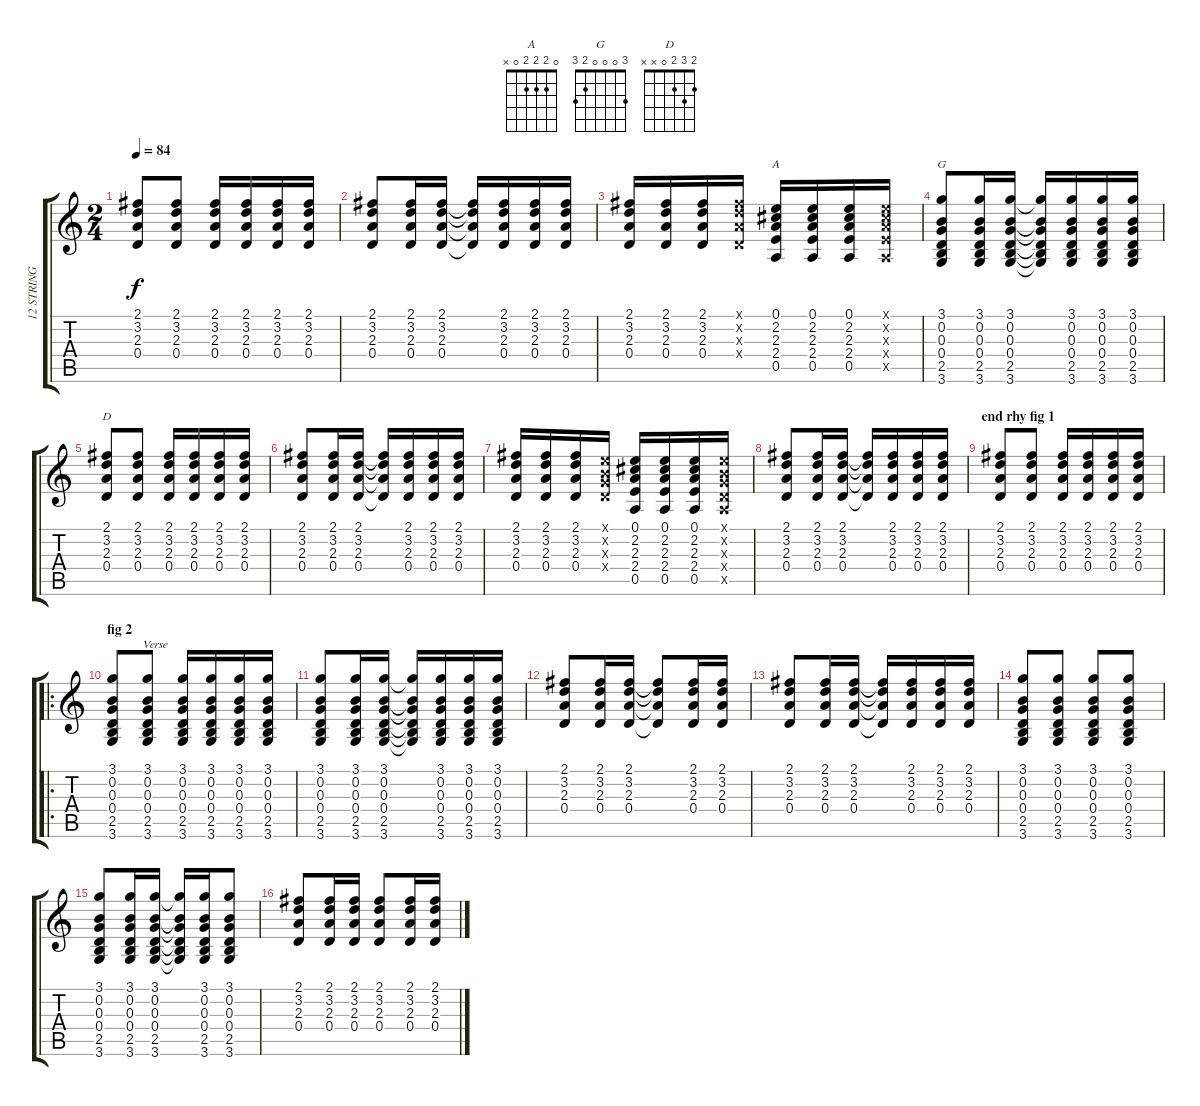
\track ("12 STRING" "12 STRING") {instrument acousticguitarsteel}
\staff {score tabs}
\tuning (E4 B3 G3 D3 A2 E2) {hide}
\chord ("A" 0 2 2 2 0 x)
\chord ("G" 3 0 0 0 2 3)
\chord ("D" 2 3 2 0 x x)
\ts (2 4)
\tempo 84
\clef g2
\ks c
(2.1 3.2 2.3 0.4).8{dy f} (2.1 3.2 2.3 0.4).8 (2.1 3.2 2.3 0.4).16 (2.1 3.2 2.3 0.4).16 (2.1 3.2 2.3 0.4).16 (2.1 3.2 2.3 0.4).16 |
(2.1 3.2 2.3 0.4).8 (2.1 3.2 2.3 0.4).16 (2.1 3.2 2.3 0.4).16 (2.1{t} 3.2{t} 2.3{t} 0.4{t}).16 (2.1 3.2 2.3 0.4).16 (2.1 3.2 2.3 0.4).16 (2.1 3.2 2.3 0.4).16 |
(2.1 3.2 2.3 0.4).16 (2.1 3.2 2.3 0.4).16 (2.1 3.2 2.3 0.4).16 (2.1{x} 3.2{x} 2.3{x} 0.4{x}).16 (0.1 2.2 2.3 2.4 0.5).16{ch "A"} (0.1 2.2 2.3 2.4 0.5).16 (0.1 2.2 2.3 2.4 0.5).16 (0.1{x} 2.2{x} 2.3{x} 2.4{x} 0.5{x}).16 |
(3.1 0.2 0.3 0.4 2.5 3.6).8{ch "G"} (3.1 0.2 0.3 0.4 2.5 3.6).16 (3.1 0.2 0.3 0.4 2.5 3.6).16 (3.1{t} 0.2{t} 0.3{t} 0.4{t} 2.5{t} 3.6{t}).16 (3.1 0.2 0.3 0.4 2.5 3.6).16 (3.1 0.2 0.3 0.4 2.5 3.6).16 (3.1 0.2 0.3 0.4 2.5 3.6).16 |
(2.1 3.2 2.3 0.4).8{ch "D"} (2.1 3.2 2.3 0.4).8 (2.1 3.2 2.3 0.4).16 (2.1 3.2 2.3 0.4).16 (2.1 3.2 2.3 0.4).16 (2.1 3.2 2.3 0.4).16 |
(2.1 3.2 2.3 0.4).8 (2.1 3.2 2.3 0.4).16 (2.1 3.2 2.3 0.4).16 (2.1{t} 3.2{t} 2.3{t} 0.4{t}).16 (2.1 3.2 2.3 0.4).16 (2.1 3.2 2.3 0.4).16 (2.1 3.2 2.3 0.4).16 |
(2.1 3.2 2.3 0.4).16 (2.1 3.2 2.3 0.4).16 (2.1 3.2 2.3 0.4).16 (0.1{x} 0.2{x} 0.3{x} 0.4{x}).16 (0.1 2.2 2.3 2.4 0.5).16 (0.1 2.2 2.3 2.4 0.5).16 (0.1 2.2 2.3 2.4 0.5).16 (0.1{x} 0.2{x} 0.3{x} 0.4{x} 0.5{x}).16 |
(2.1 3.2 2.3 0.4).8 (2.1 3.2 2.3 0.4).16 (2.1 3.2 2.3 0.4).16 (2.1{t} 3.2{t} 2.3{t} 0.4{t}).16 (2.1 3.2 2.3 0.4).16 (2.1 3.2 2.3 0.4).16 (2.1 3.2 2.3 0.4).16 |
\section ("" "end rhy fig 1")
(2.1 3.2 2.3 0.4).8 (2.1 3.2 2.3 0.4).8 (2.1 3.2 2.3 0.4).16 (2.1 3.2 2.3 0.4).16 (2.1 3.2 2.3 0.4).16 (2.1 3.2 2.3 0.4).16 |
\ro
\section ("" "fig 2")
(3.1 0.2 0.3 0.4 2.5 3.6).8{txt "          Verse"} (3.1 0.2 0.3 0.4 2.5 3.6).8 (3.1 0.2 0.3 0.4 2.5 3.6).16 (3.1 0.2 0.3 0.4 2.5 3.6).16 (3.1 0.2 0.3 0.4 2.5 3.6).16 (3.1 0.2 0.3 0.4 2.5 3.6).16 |
(3.1 0.2 0.3 0.4 2.5 3.6).8 (3.1 0.2 0.3 0.4 2.5 3.6).16 (3.1 0.2 0.3 0.4 2.5 3.6).16 (3.1{t} 0.2{t} 0.3{t} 0.4{t} 2.5{t} 3.6{t}).16 (3.1 0.2 0.3 0.4 2.5 3.6).16 (3.1 0.2 0.3 0.4 2.5 3.6).16 (3.1 0.2 0.3 0.4 2.5 3.6).16 |
(2.1 3.2 2.3 0.4).8 (2.1 3.2 2.3 0.4).16 (2.1 3.2 2.3 0.4).16 (2.1{t} 3.2{t} 2.3{t} 0.4{t}).8 (2.1 3.2 2.3 0.4).16 (2.1 3.2 2.3 0.4).16 |
(2.1 3.2 2.3 0.4).8 (2.1 3.2 2.3 0.4).16 (2.1 3.2 2.3 0.4).16 (2.1{t} 3.2{t} 2.3{t} 0.4{t}).16 (2.1 3.2 2.3 0.4).16 (2.1 3.2 2.3 0.4).16 (2.1 3.2 2.3 0.4).16 |
(3.1 0.2 0.3 0.4 2.5 3.6).8 (3.1 0.2 0.3 0.4 2.5 3.6).8 (3.1 0.2 0.3 0.4 2.5 3.6).8 (3.1 0.2 0.3 0.4 2.5 3.6).8 |
(3.1 0.2 0.3 0.4 2.5 3.6).8 (3.1 0.2 0.3 0.4 2.5 3.6).16 (3.1 0.2 0.3 0.4 2.5 3.6).16 (3.1{t} 0.2{t} 0.3{t} 0.4{t} 2.5{t} 3.6{t}).16 (3.1 0.2 0.3 0.4 2.5 3.6).16 (3.1 0.2 0.3 0.4 2.5 3.6).8 |
(2.1 3.2 2.3 0.4).8 (2.1 3.2 2.3 0.4).16 (2.1 3.2 2.3 0.4).16 (2.1 3.2 2.3 0.4).8 (2.1 3.2 2.3 0.4).16 (2.1 3.2 2.3 0.4).16
